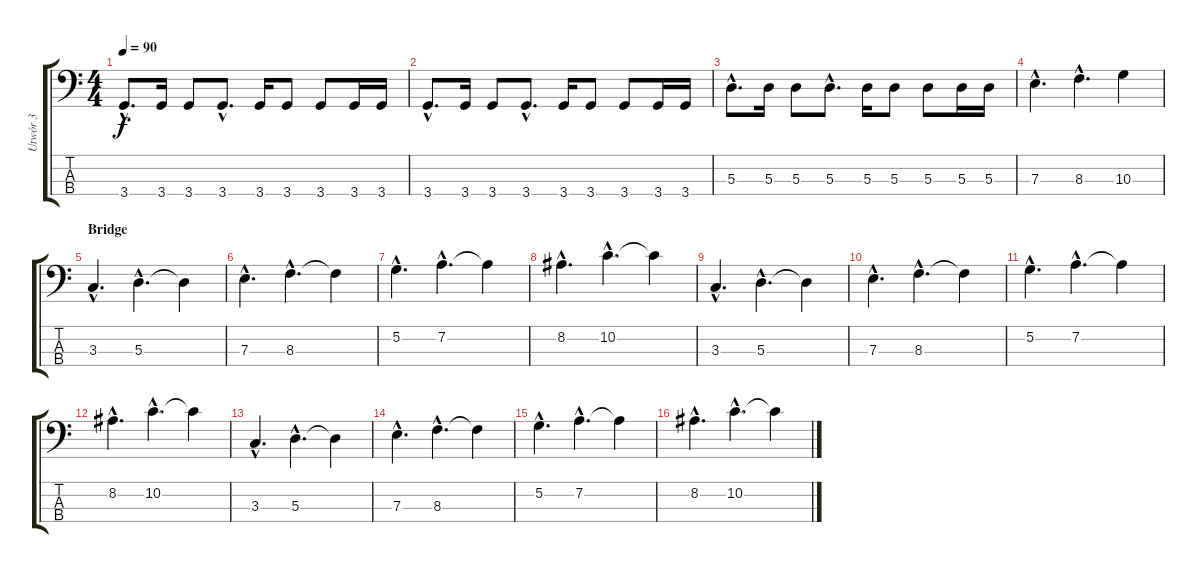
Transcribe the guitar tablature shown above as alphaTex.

\track ("Utwór 3" "Utwór 3") {instrument electricbassfinger}
\staff {score tabs}
\tuning (G2 D2 A1 E1) {hide}
\ts (4 4)
\tempo 90
\clef f4
\ks c
3.4{hac}.8{d dy f instrument electricbassfinger} 3.4.16 3.4.8 3.4{hac}.8{d} 3.4.16 3.4.8 3.4.8 3.4.16 3.4.16 |
3.4{hac}.8{d instrument electricbassfinger} 3.4.16 3.4.8 3.4{hac}.8{d} 3.4.16 3.4.8 3.4.8 3.4.16 3.4.16 |
5.3{hac}.8{d instrument electricbassfinger} 5.3.16 5.3.8 5.3{hac}.8{d} 5.3.16 5.3.8 5.3.8 5.3.16 5.3.16 |
7.3{hac}.4{d instrument electricbassfinger} 8.3{hac}.4{d instrument electricbassfinger} 10.3.4{instrument electricbassfinger} |
\section ("" "Bridge")
3.3{hac}.4{d instrument electricbassfinger} 5.3{hac}.4{d} 5.3{t}.4 |
7.3{hac}.4{d instrument electricbassfinger} 8.3{hac}.4{d} 8.3{t}.4 |
5.2{hac}.4{d instrument electricbassfinger} 7.2{hac}.4{d} 7.2{t}.4 |
8.2{hac}.4{d instrument electricbassfinger} 10.2{hac}.4{d} 10.2{t}.4 |
3.3{hac}.4{d instrument electricbassfinger} 5.3{hac}.4{d} 5.3{t}.4 |
7.3{hac}.4{d instrument electricbassfinger} 8.3{hac}.4{d} 8.3{t}.4 |
5.2{hac}.4{d instrument electricbassfinger} 7.2{hac}.4{d} 7.2{t}.4 |
8.2{hac}.4{d instrument electricbassfinger} 10.2{hac}.4{d} 10.2{t}.4 |
3.3{hac}.4{d instrument electricbassfinger} 5.3{hac}.4{d} 5.3{t}.4 |
7.3{hac}.4{d instrument electricbassfinger} 8.3{hac}.4{d} 8.3{t}.4 |
5.2{hac}.4{d instrument electricbassfinger} 7.2{hac}.4{d} 7.2{t}.4 |
8.2{hac}.4{d instrument electricbassfinger} 10.2{hac}.4{d} 10.2{t}.4
